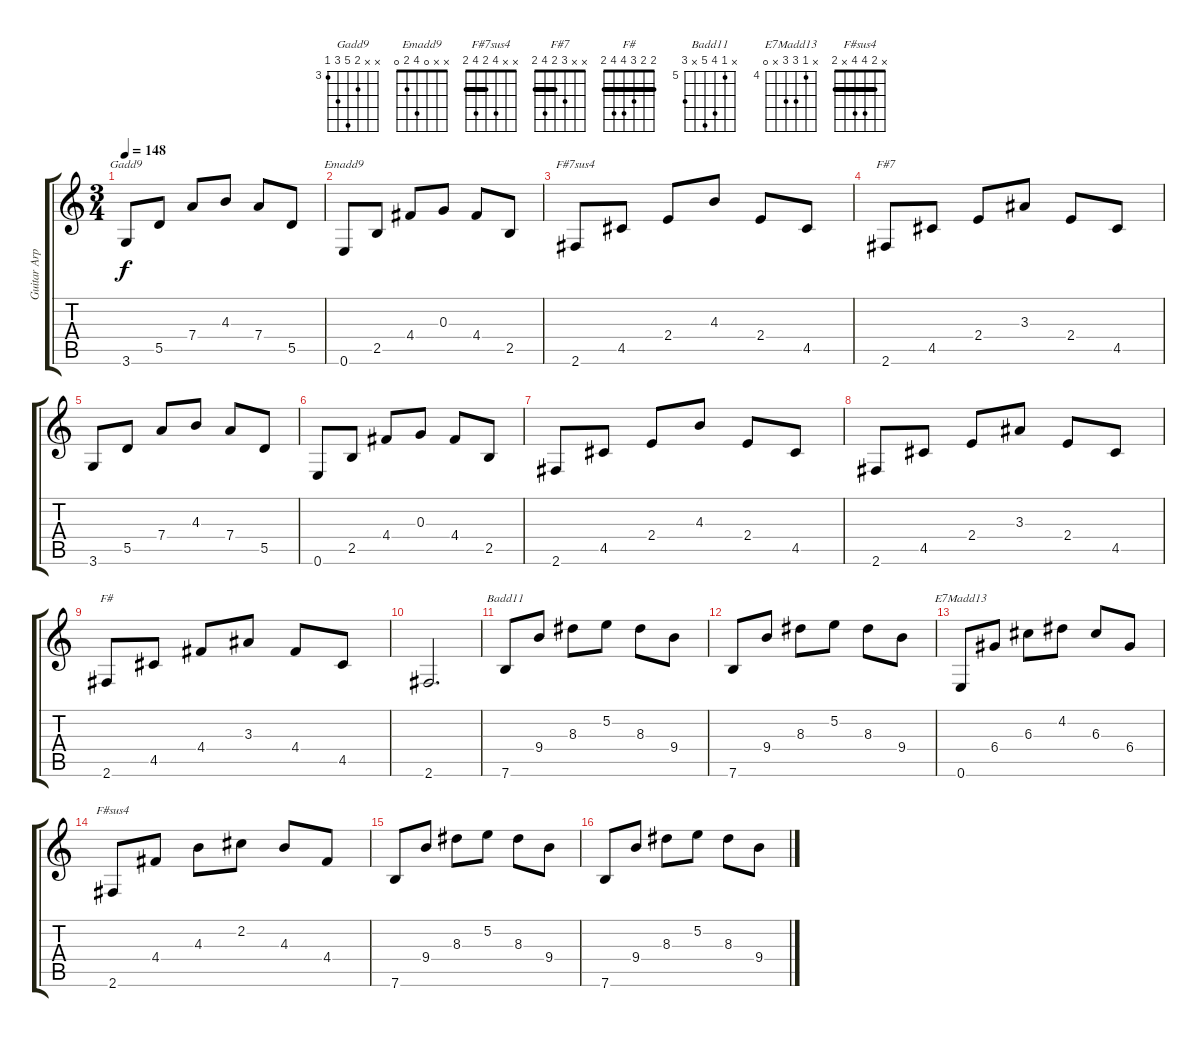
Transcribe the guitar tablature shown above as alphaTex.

\track ("Guitar Arpeggios" "Guitar Arp") {instrument electricguitarmuted}
\staff {score tabs}
\tuning (E4 B3 G3 D3 A2 E2) {hide}
\chord ("Gadd9" x x 4 7 5 3) {firstfret 3}
\chord ("Emadd9" x x 0 4 2 0)
\chord ("F#7sus4" x x 4 2 4 2) {barre 2}
\chord ("F#7" x x 3 2 4 2) {barre 2}
\chord ("F#" 2 2 3 4 4 2) {barre 2}
\chord ("Badd11" x 5 8 9 x 7) {firstfret 5}
\chord ("E7Madd13" x 4 6 6 x 0) {firstfret 4}
\chord ("F#sus4" x 2 4 4 x 2) {barre 2}
\ts (3 4)
\tempo 148
\clef g2
\ks c
3.6.8{ch "Gadd9" dy f} 5.5.8 7.4.8 4.3.8 7.4.8 5.5.8 |
0.6.8{ch "Emadd9"} 2.5.8 4.4.8 0.3.8 4.4.8 2.5.8 |
2.6.8{ch "F#7sus4"} 4.5.8 2.4.8 4.3.8 2.4.8 4.5.8 |
2.6.8{ch "F#7"} 4.5.8 2.4.8 3.3.8 2.4.8 4.5.8 |
3.6.8 5.5.8 7.4.8 4.3.8 7.4.8 5.5.8 |
0.6.8 2.5.8 4.4.8 0.3.8 4.4.8 2.5.8 |
2.6.8 4.5.8 2.4.8 4.3.8 2.4.8 4.5.8 |
2.6.8 4.5.8 2.4.8 3.3.8 2.4.8 4.5.8 |
2.6.8{ch "F#"} 4.5.8 4.4.8 3.3.8 4.4.8 4.5.8 |
2.6.2{d} |
7.6.8{ch "Badd11"} 9.4.8 8.3.8 5.2.8 8.3.8 9.4.8 |
7.6.8 9.4.8 8.3.8 5.2.8 8.3.8 9.4.8 |
0.6.8{ch "E7Madd13"} 6.4.8 6.3.8 4.2.8 6.3.8 6.4.8 |
2.6.8{ch "F#sus4"} 4.4.8 4.3.8 2.2.8 4.3.8 4.4.8 |
7.6.8 9.4.8 8.3.8 5.2.8 8.3.8 9.4.8 |
7.6.8 9.4.8 8.3.8 5.2.8 8.3.8 9.4.8
